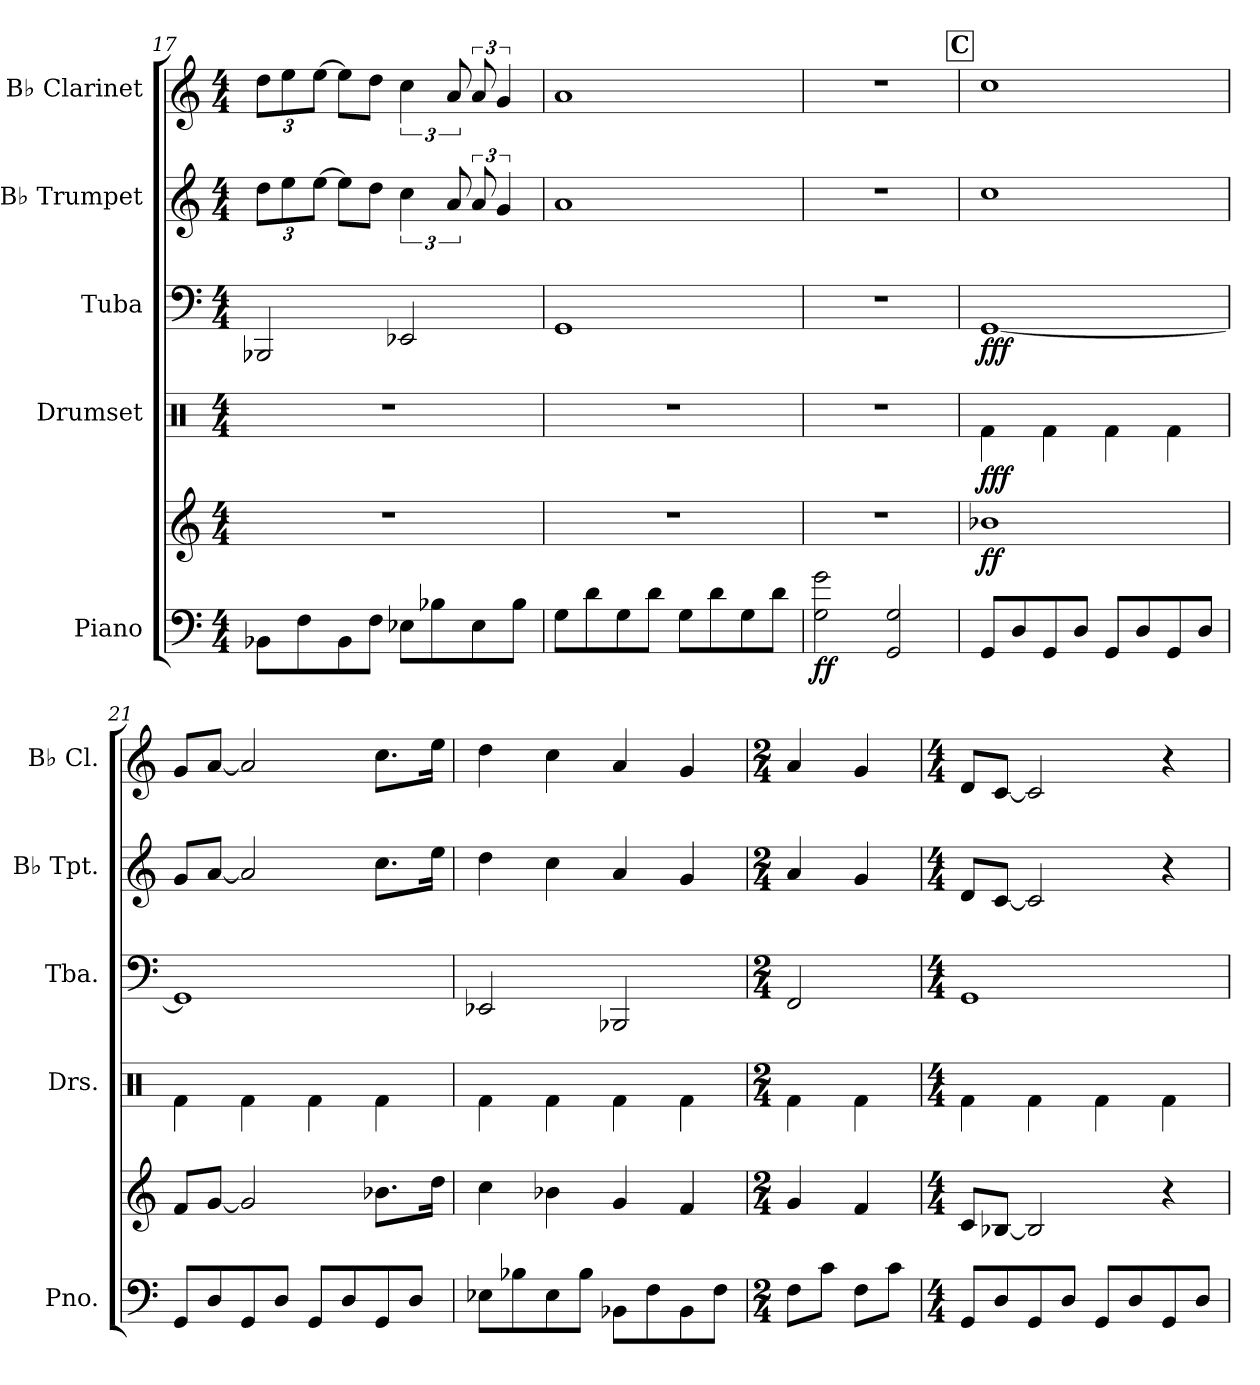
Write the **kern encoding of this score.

**kern	**kern	**dynam	**kern	**dynam	**kern	**dynam	**kern	**kern
*part5	*part5	*part5	*part4	*part4	*part3	*part3	*part2	*part1
*staff6	*staff5	*staff5/6	*staff4	*staff4	*staff3	*staff3	*staff2	*staff1
*I"Piano	*	*	*I"Drumset	*	*I"Tuba	*	*I"B♭ Trumpet	*I"B♭ Clarinet
*I'Pno.	*	*	*I'Drs.	*	*I'Tba.	*	*I'B♭ Tpt.	*I'B♭ Cl.
!!LO:PB:g=z
*clefF4	*clefG2	*	*clefX	*	*clefF4	*	*clefG2	*clefG2
*	*	*	*	*	*	*	*ITrd1c2	*ITrd1c2
*k[]	*k[]	*	*k[]	*	*k[]	*	*k[b-e-]	*k[b-e-]
*M4/4	*M4/4	*	*M4/4	*	*M4/4	*	*M4/4	*M4/4
*	*	*	*	*	*	*	*Xbrackettup	*Xbrackettup
=17	=17	=17	=17	=17	=17	=17	=17	=17
8BB-X\L	1r	.	1r	.	2BBB-X/	.	12cc\L	12cc\L
.	.	.	.	.	.	.	12dd\	12dd\
8F\	.	.	.	.	.	.	.	.
.	.	.	.	.	.	.	[12dd\J	[12dd\J
8BB-\	.	.	.	.	.	.	8dd\L]	8dd\L]
8F\J	.	.	.	.	.	.	8cc\J	8cc\J
*	*	*	*	*	*	*	*brackettup	*brackettup
8E-X\L	.	.	.	.	2EE-X/	.	6b-\	6b-\
8B-X\	.	.	.	.	.	.	.	.
.	.	.	.	.	.	.	12g/	12g/
8E-\	.	.	.	.	.	.	12g/	12g/
.	.	.	.	.	.	.	6f/	6f/
8B-\J	.	.	.	.	.	.	.	.
=18	=18	=18	=18	=18	=18	=18	=18	=18
8G\L	1r	.	1r	.	1GG	.	1g	1g
8d\	.	.	.	.	.	.	.	.
8G\	.	.	.	.	.	.	.	.
8d\J	.	.	.	.	.	.	.	.
8G\L	.	.	.	.	.	.	.	.
8d\	.	.	.	.	.	.	.	.
8G\	.	.	.	.	.	.	.	.
8d\J	.	.	.	.	.	.	.	.
=19	=19	=19	=19	=19	=19	=19	=19	=19
!	!	!LO:DY:b=2	!	!	!	!	!	!
2G\ 2g\	1r	ff	1r	.	1r	.	1r	1r
2GG/ 2G/	.	.	.	.	.	.	.	.
!!LO:REH:place=s1:a:B:fs=14:t=C
=20	=20	=20	=20	=20	=20	=20	=20	=20
!	!	!LO:DY:b	!	!LO:DY:b	!	!LO:DY:b	!	!
8GG/L	1b-X	ff	4Rf\	fff	[1GG	fff	1b-	1b-
8D/	.	.	.	.	.	.	.	.
8GG/	.	.	4Rf\	.	.	.	.	.
8D/J	.	.	.	.	.	.	.	.
8GG/L	.	.	4Rf\	.	.	.	.	.
8D/	.	.	.	.	.	.	.	.
8GG/	.	.	4Rf\	.	.	.	.	.
8D/J	.	.	.	.	.	.	.	.
=21	=21	=21	=21	=21	=21	=21	=21	=21
8GG/L	8f/L	.	4Rf\	.	1GG]	.	8f/L	8f/L
8D/	[8g/J	.	.	.	.	.	[8g/J	[8g/J
8GG/	2g/]	.	4Rf\	.	.	.	2g/]	2g/]
8D/J	.	.	.	.	.	.	.	.
8GG/L	.	.	4Rf\	.	.	.	.	.
8D/	.	.	.	.	.	.	.	.
8GG/	8.b-X\L	.	4Rf\	.	.	.	8.b-\L	8.b-\L
8D/J	.	.	.	.	.	.	.	.
.	16dd\Jk	.	.	.	.	.	16dd\Jk	16dd\Jk
!!LO:LB:g=z
=22	=22	=22	=22	=22	=22	=22	=22	=22
8E-X\L	4cc\	.	4Rf\	.	2EE-X/	.	4cc\	4cc\
8B-X\	.	.	.	.	.	.	.	.
8E-\	4b-X\	.	4Rf\	.	.	.	4b-\	4b-\
8B-\J	.	.	.	.	.	.	.	.
8BB-X\L	4g/	.	4Rf\	.	2BBB-X/	.	4g/	4g/
8F\	.	.	.	.	.	.	.	.
8BB-\	4f/	.	4Rf\	.	.	.	4f/	4f/
8F\J	.	.	.	.	.	.	.	.
=23	=23	=23	=23	=23	=23	=23	=23	=23
*M2/4	*M2/4	*	*M2/4	*	*M2/4	*	*M2/4	*M2/4
8F\L	4g/	.	4Rf\	.	2FF/	.	4g/	4g/
8c\J	.	.	.	.	.	.	.	.
8F\L	4f/	.	4Rf\	.	.	.	4f/	4f/
8c\J	.	.	.	.	.	.	.	.
=24	=24	=24	=24	=24	=24	=24	=24	=24
*M4/4	*M4/4	*	*M4/4	*	*M4/4	*	*M4/4	*M4/4
8GG/L	8c/L	.	4Rf\	.	1GG	.	8c/L	8c/L
8D/	[8B-X/J	.	.	.	.	.	[8B-/J	[8B-/J
8GG/	2B-/]	.	4Rf\	.	.	.	2B-/]	2B-/]
8D/J	.	.	.	.	.	.	.	.
8GG/L	.	.	4Rf\	.	.	.	.	.
8D/	.	.	.	.	.	.	.	.
8GG/	4r	.	4Rf\	.	.	.	4r	4r
8D/J	.	.	.	.	.	.	.	.
=	=	=	=	=	=	=	=	=
*-	*-	*-	*-	*-	*-	*-	*-	*-
